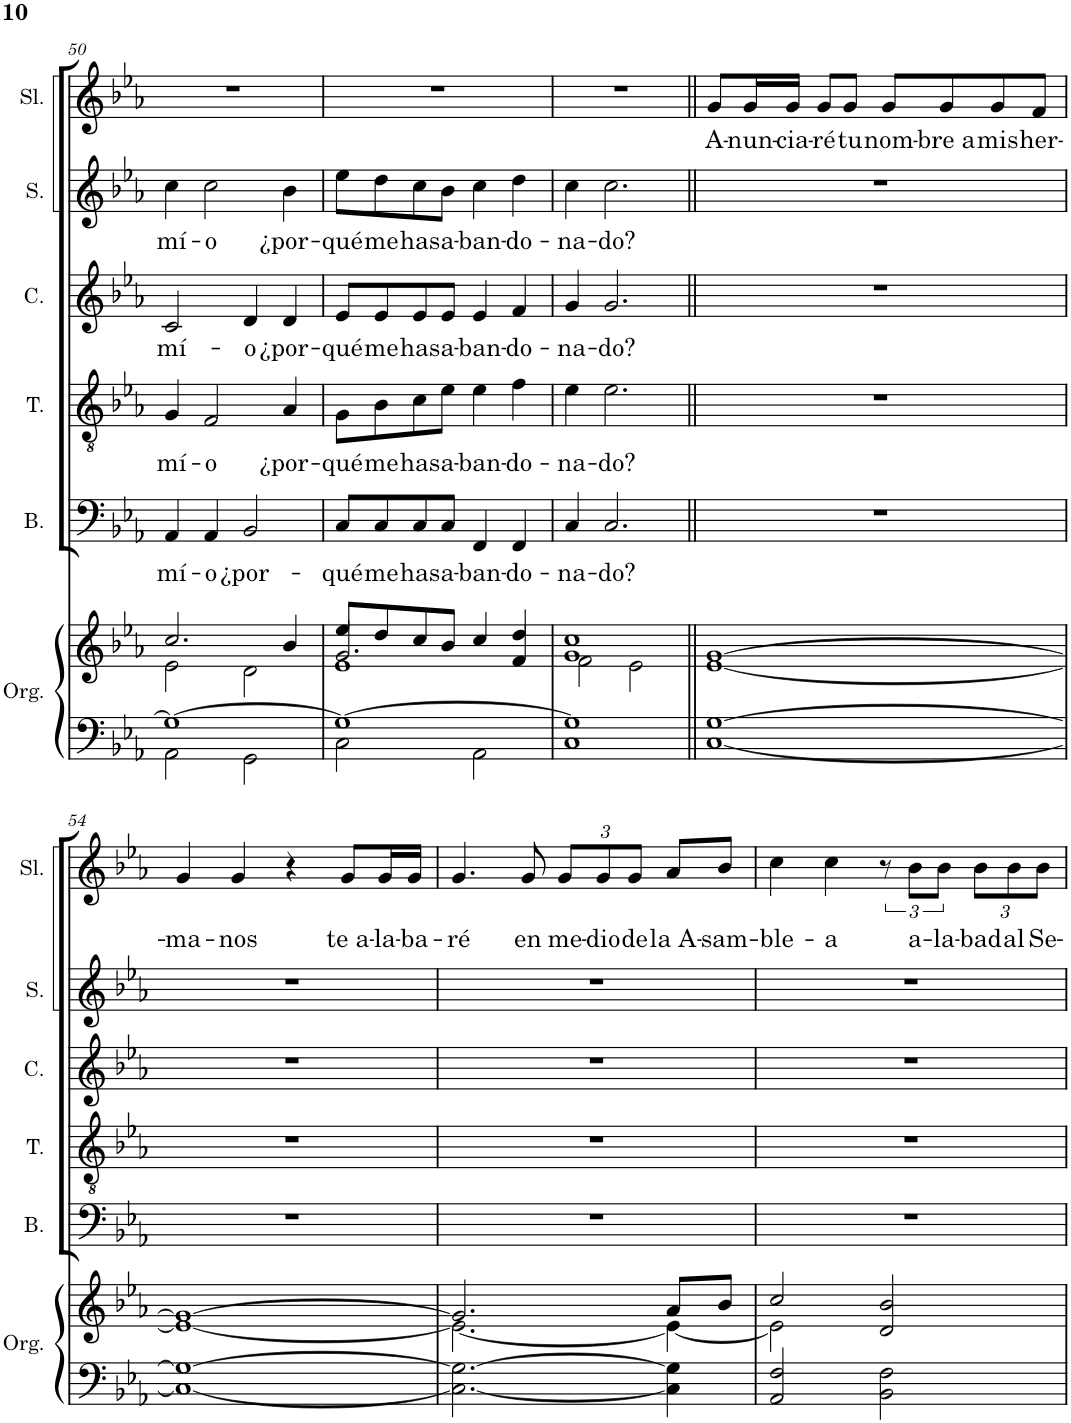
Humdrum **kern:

**kern	**kern	**kern	**text	**kern	**text	**kern	**text	**kern	**text	**kern	**text
*part6	*part6	*part5	*part5	*part4	*part4	*part3	*part3	*part2	*part2	*part1	*part1
*staff7	*staff6	*staff5	*staff5	*staff4	*staff4	*staff3	*staff3	*staff2	*staff2	*staff1	*staff1
*I"Órgano	*	*I"Bajo	*	*I"Tenor	*	*I"Contralto	*	*I"Soprano	*	*I"Solista	*
*	*	*I'B.	*	*I'T.	*	*I'C.	*	*I'S.	*	*I'Sl.	*
!!LO:PB:g=z
*clefF4	*clefG2	*clefF4	*	*clefGv2	*	*clefG2	*	*clefG2	*	*clefG2	*
*k[b-e-a-]	*k[b-e-a-]	*k[b-e-a-]	*	*k[b-e-a-]	*	*k[b-e-a-]	*	*k[b-e-a-]	*	*k[b-e-a-]	*
*M4/4	*M4/4	*M4/4	*	*M4/4	*	*M4/4	*	*M4/4	*	*M4/4	*
=50	=50	=50	=50	=50	=50	=50	=50	=50	=50	=50	=50
*^	*^	*	*	*	*	*	*	*	*	*	*
!	!	!	!	!	!LO:LY:b	!	!LO:LY:b	!	!LO:LY:b	!	!LO:LY:b	!	!
1G_	2AA-\	2.cc/	2e-\	4AA-/	mí-	4G/	mí-	2c/	mí-	4cc\	mí-	1r	.
!	!	!	!	!	!LO:LY:b	!	!LO:LY:b	!	!	!	!LO:LY:b	!	!
.	.	.	.	4AA-/	-o	2F/	-o	.	.	2cc\	-o	.	.
!	!	!	!	!	!LO:LY:b	!	!	!	!LO:LY:b	!	!	!	!
.	2GG\	.	2d\	2BB-/	¿por-	.	.	4d/	-o	.	.	.	.
!	!	!	!	!	!	!	!LO:LY:b	!	!LO:LY:b	!	!LO:LY:b	!	!
.	.	4b-/	.	.	.	4A-/	¿por-	4d/	¿por-	4b-\	¿por-	.	.
=51	=51	=51	=51	=51	=51	=51	=51	=51	=51	=51	=51	=51	=51
*	*	*	*^	*	*	*	*	*	*	*	*	*	*
!	!	!	!	!	!	!LO:LY:b	!	!LO:LY:b	!	!LO:LY:b	!	!LO:LY:b	!	!
1G_	2C\	8ee-/L	1e-	2.g/	8C/L	-qué	8G\L	-qué	8e-/L	-qué	8ee-\L	-qué	1r	.
!	!	!	!	!	!	!LO:LY:b	!	!LO:LY:b	!	!LO:LY:b	!	!LO:LY:b	!	!
.	.	8dd/	.	.	8C/	me	8B-\	me	8e-/	me	8dd\	me	.	.
!	!	!	!	!	!	!LO:LY:b	!	!LO:LY:b	!	!LO:LY:b	!	!LO:LY:b	!	!
.	.	8cc/	.	.	8C/	has	8c\	has	8e-/	has	8cc\	has	.	.
!	!	!	!	!	!	!LO:LY:b	!	!LO:LY:b	!	!LO:LY:b	!	!LO:LY:b	!	!
.	.	8b-/J	.	.	8C/J	a-	8e-\J	a-	8e-/J	a-	8b-\J	a-	.	.
!	!	!	!	!	!	!LO:LY:b	!	!LO:LY:b	!	!LO:LY:b	!	!LO:LY:b	!	!
.	2AA-\	4cc/	.	.	4FF/	-ban-	4e-\	-ban-	4e-/	-ban-	4cc\	-ban-	.	.
!	!	!	!	!	!	!LO:LY:b	!	!LO:LY:b	!	!LO:LY:b	!	!LO:LY:b	!	!
.	.	4dd/	.	4f/	4FF/	-do-	4f\	-do-	4f/	-do-	4dd\	-do-	.	.
=52	=52	=52	=52	=52	=52	=52	=52	=52	=52	=52	=52	=52	=52	=52
!	!	!	!	!	!	!LO:LY:b	!	!LO:LY:b	!	!LO:LY:b	!	!LO:LY:b	!	!
*	*	*	*v	*v	*	*	*	*	*	*	*	*	*	*
1G]	1C	1g 1cc	2f\	4C/	-na-	4e-\	-na-	4g/	-na-	4cc\	-na-	1r	.
!	!	!	!	!	!LO:LY:b	!	!LO:LY:b	!	!LO:LY:b	!	!LO:LY:b	!	!
.	.	.	.	2.C/	-do?	2.e-\	-do?	2.g/	-do?	2.cc\	-do?	.	.
.	.	.	2e-\	.	.	.	.	.	.	.	.	.	.
*v	*v	*	*	*	*	*	*	*	*	*	*	*	*
=53||	=53||	=53||	=53||	=53||	=53||	=53||	=53||	=53||	=53||	=53||	=53||	=53||
!	!	!	!	!	!	!	!	!	!	!	!	!LO:LY:b
*	*v	*v	*	*	*	*	*	*	*	*	*	*
[1C [1G	[1e- [1g	1r	.	1r	.	1r	.	1r	.	8g/L	A-
!	!	!	!	!	!	!	!	!	!	!	!LO:LY:b
.	.	.	.	.	.	.	.	.	.	16g/L	-nun-
!	!	!	!	!	!	!	!	!	!	!	!LO:LY:b
.	.	.	.	.	.	.	.	.	.	16g/JJ	-cia-
!	!	!	!	!	!	!	!	!	!	!	!LO:LY:b
.	.	.	.	.	.	.	.	.	.	8g/L	-ré
!	!	!	!	!	!	!	!	!	!	!	!LO:LY:b
.	.	.	.	.	.	.	.	.	.	8g/J	tu
!	!	!	!	!	!	!	!	!	!	!	!LO:LY:b
.	.	.	.	.	.	.	.	.	.	8g/L	nom-
!	!	!	!	!	!	!	!	!	!	!	!LO:LY:b
.	.	.	.	.	.	.	.	.	.	8g/	-bre a
!	!	!	!	!	!	!	!	!	!	!	!LO:LY:b
.	.	.	.	.	.	.	.	.	.	8g/	mis
!	!	!	!	!	!	!	!	!	!	!	!LO:LY:b
.	.	.	.	.	.	.	.	.	.	8f/J	her-
!!LO:LB:g=z
=54	=54	=54	=54	=54	=54	=54	=54	=54	=54	=54	=54
!	!	!	!	!	!	!	!	!	!	!	!LO:LY:b
1C_ 1G_	1e-_ 1g_	1r	.	1r	.	1r	.	1r	.	4g/	-ma-
!	!	!	!	!	!	!	!	!	!	!	!LO:LY:b
.	.	.	.	.	.	.	.	.	.	4g/	-nos
.	.	.	.	.	.	.	.	.	.	4r	.
!	!	!	!	!	!	!	!	!	!	!	!LO:LY:b
.	.	.	.	.	.	.	.	.	.	8g/L	te a-
!	!	!	!	!	!	!	!	!	!	!	!LO:LY:b
.	.	.	.	.	.	.	.	.	.	16g/L	-la-
!	!	!	!	!	!	!	!	!	!	!	!LO:LY:b
.	.	.	.	.	.	.	.	.	.	16g/JJ	-ba-
=55	=55	=55	=55	=55	=55	=55	=55	=55	=55	=55	=55
*	*^	*	*	*	*	*	*	*	*	*	*
!	!	!	!	!	!	!	!	!	!	!	!	!LO:LY:b
2.C\_ 2.G\_	2.g/]	2.e-\_	1r	.	1r	.	1r	.	1r	.	4.g/	-ré
!	!	!	!	!	!	!	!	!	!	!	!	!LO:LY:b
.	.	.	.	.	.	.	.	.	.	.	8g/	en
*	*	*	*	*	*	*	*	*	*	*	*Xbrackettup	*
!	!	!	!	!	!	!	!	!	!	!	!	!LO:LY:b
.	.	.	.	.	.	.	.	.	.	.	12g/L	me-
!	!	!	!	!	!	!	!	!	!	!	!	!LO:LY:b
.	.	.	.	.	.	.	.	.	.	.	12g/	-dio
!	!	!	!	!	!	!	!	!	!	!	!	!LO:LY:b
.	.	.	.	.	.	.	.	.	.	.	12g/J	de
!	!	!	!	!	!	!	!	!	!	!	!	!LO:LY:b
4C\] 4G\]	8a-/L	4e-\_	.	.	.	.	.	.	.	.	8a-/L	la A-
!	!	!	!	!	!	!	!	!	!	!	!	!LO:LY:b
.	8b-/J	.	.	.	.	.	.	.	.	.	8b-/J	-sam-
=56	=56	=56	=56	=56	=56	=56	=56	=56	=56	=56	=56	=56
!	!	!	!	!	!	!	!	!	!	!	!	!LO:LY:b
2AA-/ 2F/	2cc/	2e-\]	1r	.	1r	.	1r	.	1r	.	4cc\	-ble-
!	!	!	!	!	!	!	!	!	!	!	!	!LO:LY:b
.	.	.	.	.	.	.	.	.	.	.	4cc\	-a
*	*	*	*	*	*	*	*	*	*	*	*brackettup	*
2BB-\ 2F\	2d/ 2b-/	2ryy	.	.	.	.	.	.	.	.	12r	.
!	!	!	!	!	!	!	!	!	!	!	!	!LO:LY:b
.	.	.	.	.	.	.	.	.	.	.	12b-\L	a-
!	!	!	!	!	!	!	!	!	!	!	!	!LO:LY:b
.	.	.	.	.	.	.	.	.	.	.	12b-\J	-la-
*	*	*	*	*	*	*	*	*	*	*	*Xbrackettup	*
!	!	!	!	!	!	!	!	!	!	!	!	!LO:LY:b
.	.	.	.	.	.	.	.	.	.	.	12b-\L	-bad
!	!	!	!	!	!	!	!	!	!	!	!	!LO:LY:b
.	.	.	.	.	.	.	.	.	.	.	12b-\	al
!	!	!	!	!	!	!	!	!	!	!	!	!LO:LY:b
.	.	.	.	.	.	.	.	.	.	.	12b-\J	Se-
*	*v	*v	*	*	*	*	*	*	*	*	*	*
=	=	=	=	=	=	=	=	=	=	=	=
*-	*-	*-	*-	*-	*-	*-	*-	*-	*-	*-	*-
